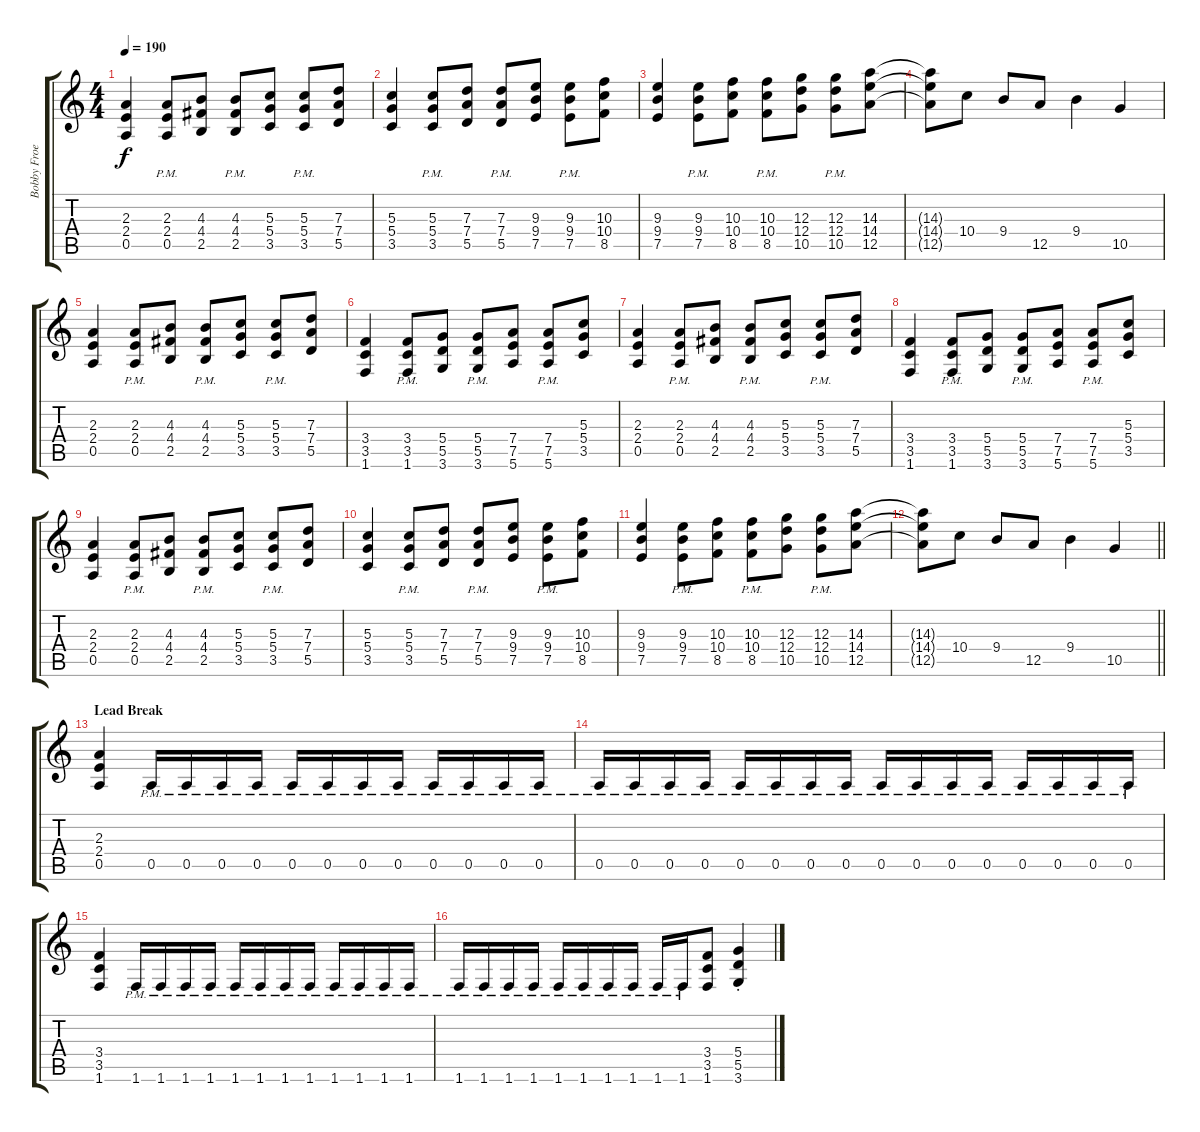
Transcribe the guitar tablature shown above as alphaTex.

\track ("Bobby Froese" "Bobby Froe") {instrument distortionguitar}
\staff {score tabs}
\tuning (E4 B3 G3 D3 A2 E2) {hide}
\ts (4 4)
\tempo 190
\clef g2
\ks c
(2.3 2.4 0.5).4{dy f} (2.3{pm} 2.4{pm} 0.5{pm}).8 (4.3 4.4 2.5).8 (4.3{pm} 4.4{pm} 2.5{pm}).8 (5.3 5.4 3.5).8 (5.3{pm} 5.4{pm} 3.5{pm}).8 (7.3 7.4 5.5).8 |
(5.3 5.4 3.5).4 (5.3{pm} 5.4{pm} 3.5{pm}).8 (7.3 7.4 5.5).8 (7.3{pm} 7.4{pm} 5.5{pm}).8 (9.3 9.4 7.5).8 (9.3{pm} 9.4{pm} 7.5{pm}).8 (10.3 10.4 8.5).8 |
(9.3 9.4 7.5).4 (9.3{pm} 9.4{pm} 7.5{pm}).8 (10.3 10.4 8.5).8 (10.3{pm} 10.4{pm} 8.5{pm}).8 (12.3 12.4 10.5).8 (12.3{pm} 12.4{pm} 10.5{pm}).8 (14.3 14.4 12.5).8 |
(14.3{t} 14.4{t} 12.5{t}).8 10.4.8 9.4.8 12.5.8 9.4.4 10.5.4 |
(2.3 2.4 0.5).4 (2.3{pm} 2.4{pm} 0.5{pm}).8 (4.3 4.4 2.5).8 (4.3{pm} 4.4{pm} 2.5{pm}).8 (5.3 5.4 3.5).8 (5.3{pm} 5.4{pm} 3.5{pm}).8 (7.3 7.4 5.5).8 |
(3.4 3.5 1.6).4 (3.4{pm} 3.5{pm} 1.6{pm}).8 (5.4 5.5 3.6).8 (5.4{pm} 5.5{pm} 3.6{pm}).8 (7.4 7.5 5.6).8 (7.4{pm} 7.5{pm} 5.6{pm}).8 (5.3 5.4 3.5).8 |
(2.3 2.4 0.5).4 (2.3{pm} 2.4{pm} 0.5{pm}).8 (4.3 4.4 2.5).8 (4.3{pm} 4.4{pm} 2.5{pm}).8 (5.3 5.4 3.5).8 (5.3{pm} 5.4{pm} 3.5{pm}).8 (7.3 7.4 5.5).8 |
(3.4 3.5 1.6).4 (3.4{pm} 3.5{pm} 1.6{pm}).8 (5.4 5.5 3.6).8 (5.4{pm} 5.5{pm} 3.6{pm}).8 (7.4 7.5 5.6).8 (7.4{pm} 7.5{pm} 5.6{pm}).8 (5.3 5.4 3.5).8 |
(2.3 2.4 0.5).4 (2.3{pm} 2.4{pm} 0.5{pm}).8 (4.3 4.4 2.5).8 (4.3{pm} 4.4{pm} 2.5{pm}).8 (5.3 5.4 3.5).8 (5.3{pm} 5.4{pm} 3.5{pm}).8 (7.3 7.4 5.5).8 |
(5.3 5.4 3.5).4 (5.3{pm} 5.4{pm} 3.5{pm}).8 (7.3 7.4 5.5).8 (7.3{pm} 7.4{pm} 5.5{pm}).8 (9.3 9.4 7.5).8 (9.3{pm} 9.4{pm} 7.5{pm}).8 (10.3 10.4 8.5).8 |
(9.3 9.4 7.5).4 (9.3{pm} 9.4{pm} 7.5{pm}).8 (10.3 10.4 8.5).8 (10.3{pm} 10.4{pm} 8.5{pm}).8 (12.3 12.4 10.5).8 (12.3{pm} 12.4{pm} 10.5{pm}).8 (14.3 14.4 12.5).8 |
\barLineRight lightlight
(14.3{t} 14.4{t} 12.5{t}).8 10.4.8 9.4.8 12.5.8 9.4.4 10.5.4 |
\section ("" "Lead Break")
(2.3 2.4 0.5).4 0.5{pm}.16 0.5{pm}.16 0.5{pm}.16 0.5{pm}.16 0.5{pm}.16 0.5{pm}.16 0.5{pm}.16 0.5{pm}.16 0.5{pm}.16 0.5{pm}.16 0.5{pm}.16 0.5{pm}.16 |
0.5{pm}.16 0.5{pm}.16 0.5{pm}.16 0.5{pm}.16 0.5{pm}.16 0.5{pm}.16 0.5{pm}.16 0.5{pm}.16 0.5{pm}.16 0.5{pm}.16 0.5{pm}.16 0.5{pm}.16 0.5{pm}.16 0.5{pm}.16 0.5{pm}.16 0.5{pm}.16 |
(3.4 3.5 1.6).4 1.6{pm}.16 1.6{pm}.16 1.6{pm}.16 1.6{pm}.16 1.6{pm}.16 1.6{pm}.16 1.6{pm}.16 1.6{pm}.16 1.6{pm}.16 1.6{pm}.16 1.6{pm}.16 1.6{pm}.16 |
1.6{pm}.16 1.6{pm}.16 1.6{pm}.16 1.6{pm}.16 1.6{pm}.16 1.6{pm}.16 1.6{pm}.16 1.6{pm}.16 1.6{pm}.16 1.6{pm}.16 (3.4 3.5 1.6).8 (5.4{st} 5.5{st} 3.6{st}).4
